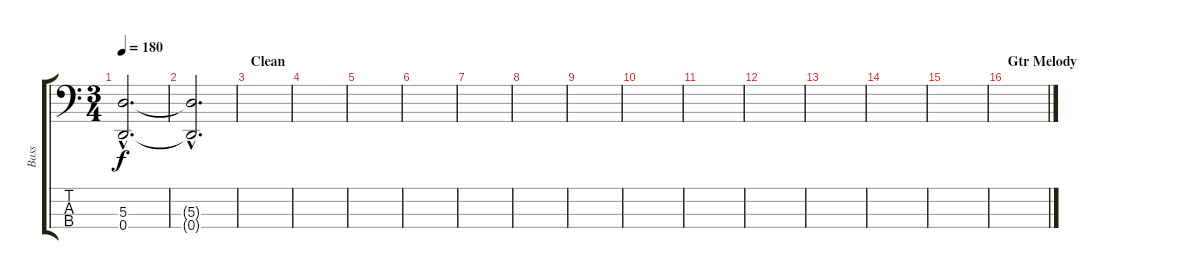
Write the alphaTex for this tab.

\track ("Bass" "Bass") {instrument electricbassfinger}
\staff {score tabs}
\tuning (G2 D2 A1 D1) {hide}
\ts (3 4)
\tempo 180
\clef f4
\ks c
(5.3{hac} 0.4{hac}).2{d dy f} |
(5.3{hac t} 0.4{hac t}).2{d} |
\section ("" "Clean")
|
|
|
|
|
|
|
|
|
|
|
|
|
\section ("" "Gtr Melody")
